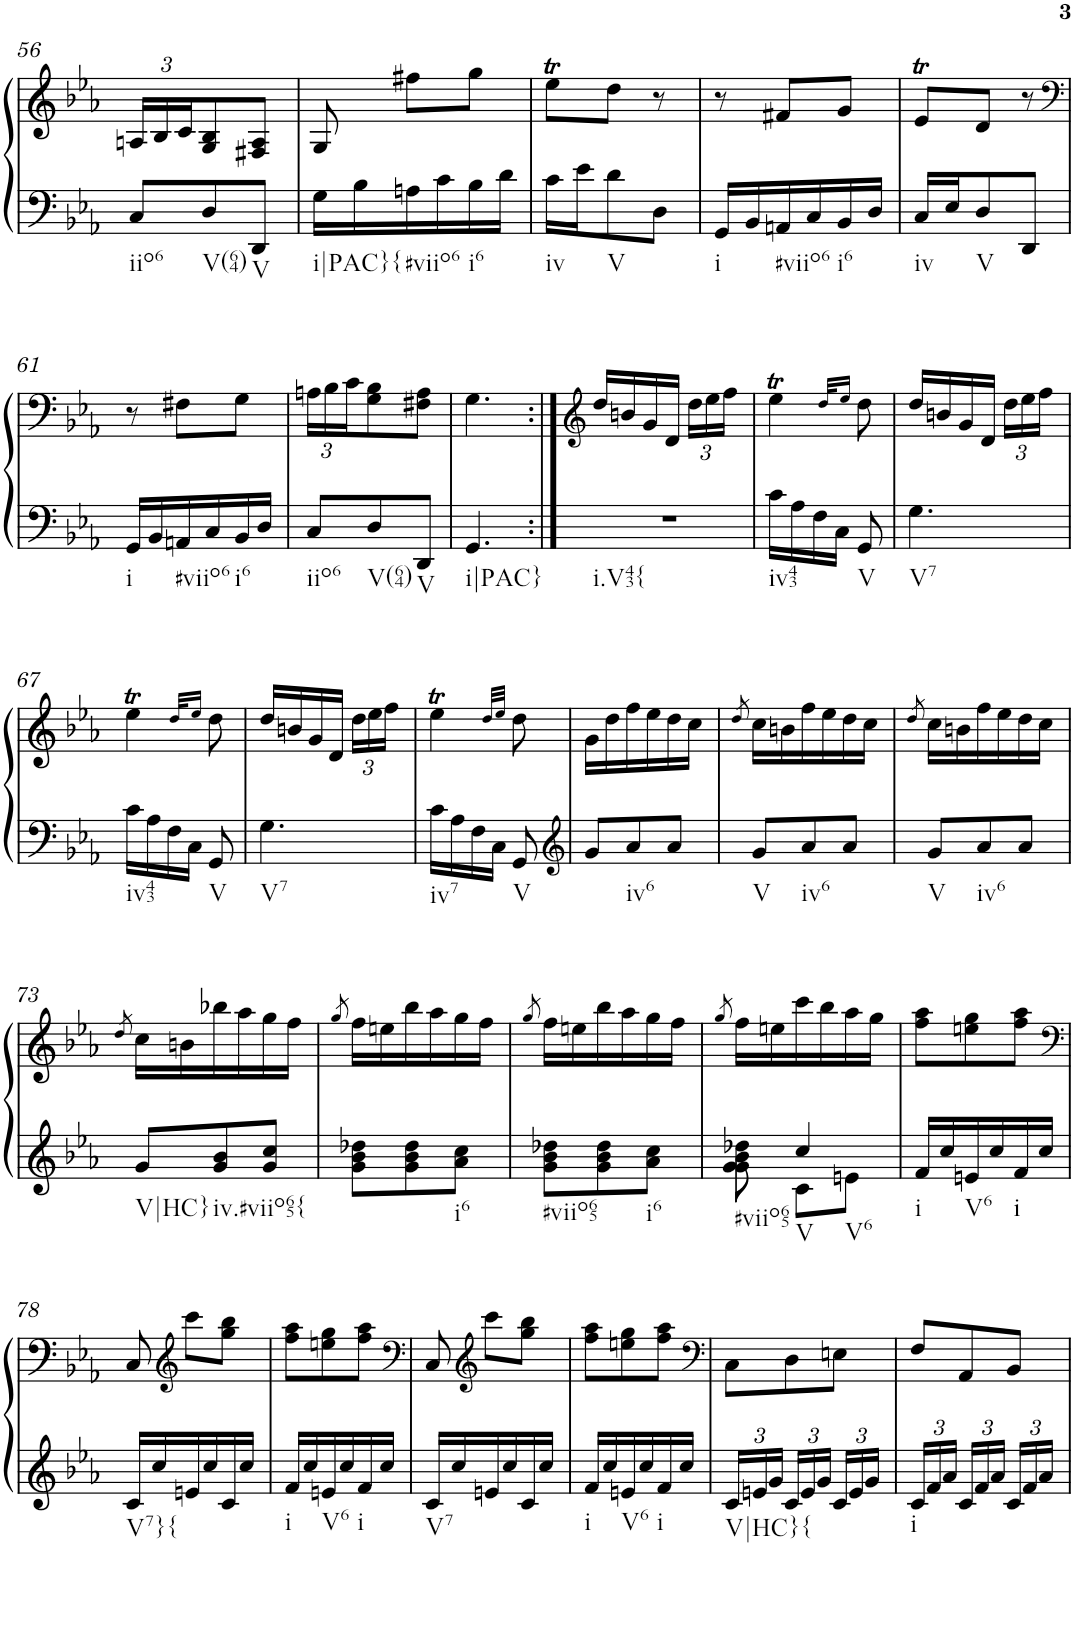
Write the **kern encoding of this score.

**kern	**kern
*part1	*part1
*staff2	*staff1
*I"Piano	*
*I'Pno	*
!!LO:PB:g=z
*clefF4	*clefG2
*k[b-e-a-]	*k[b-e-a-]
*c:	*c:
*M3/8	*M3/8
*	*Xbrackettup
=56	=56
!LO:TX:b:t=iio6	!
8C/L	24An/LL
.	24B-/
.	24c/J
!LO:TX:b:t=V(64)	!
8D/	8G/ 8B-/
!LO:TX:b:t=V	!
8DD/J	8F#X/ 8A/J
=57	=57
!LO:TX:b:t=i|PAC}{	!
16G\LL	8G/
16B-\	.
!LO:TX:b:t=#viio6	!
16An\	8ff#X\L
16c\	.
!LO:TX:b:t=i6	!
16B-\	8gg\J
16d\JJ	.
=58	=58
!LO:TX:b:t=iv	!
16c\LL	8ee-T\L
16e-\J	.
!LO:TX:b:t=V	!
8d\	8dd\J
8D\J	8r
=59	=59
!LO:TX:b:t=i	!
16GG/LL	8r
16BB-/	.
!LO:TX:b:t=#viio6	!
16AAn/	8f#X/L
16C/	.
!LO:TX:b:t=i6	!
16BB-/	8g/J
16D/JJ	.
=60	=60
!LO:TX:b:t=iv	!
16C/LL	8e-T/L
16E-/J	.
!LO:TX:b:t=V	!
8D/	8d/J
8DD/J	8r
!!LO:LB:g=z
=61	=61
*	*clefF4
!LO:TX:b:t=i	!
16GG/LL	8r
16BB-/	.
!LO:TX:b:t=#viio6	!
16AAn/	8F#X\L
16C/	.
!LO:TX:b:t=i6	!
16BB-/	8G\J
16D/JJ	.
=62	=62
!LO:TX:b:t=iio6	!
8C/L	24An\LL
.	24B-\
.	24c\J
!LO:TX:b:t=V(64)	!
8D/	8G\ 8B-\
!LO:TX:b:t=V	!
8DD/J	8F#X\ 8A\J
=63	=63
!LO:TX:b:t=i|PAC}	!
4.GG/	4.G\
=64:|!	=64:|!
*	*clefG2
!LO:TX:b:t=i.V43{	!
4.r	16dd/LL
.	16bn/
.	16g/
.	16d/JJ
.	24dd\LL
.	24ee-\
.	24ff\JJ
=65	=65
!LO:TX:b:t=iv43	!
16c\LL	4ee-T\
16A-\	.
16F\	.
16C\JJ	.
.	32qdd/KLL
.	16qee-/JJ
!LO:TX:b:t=V	!
8GG/	8dd\
=66	=66
!LO:TX:b:t=V7	!
4.G\	16dd/LL
.	16bn/
.	16g/
.	16d/JJ
.	24dd\LL
.	24ee-\
.	24ff\JJ
!!LO:LB:g=z
=67	=67
!LO:TX:b:t=iv43	!
16c\LL	4ee-T\
16A-\	.
16F\	.
16C\JJ	.
.	32qdd/KLL
.	16qee-/JJ
!LO:TX:b:t=V	!
8GG/	8dd\
=68	=68
!LO:TX:b:t=V7	!
4.G\	16dd/LL
.	16bn/
.	16g/
.	16d/JJ
.	24dd\LL
.	24ee-\
.	24ff\JJ
=69	=69
!LO:TX:b:t=iv7	!
16c\LL	4ee-T\
16A-\	.
16F\	.
16C\JJ	.
.	32qdd/LLL
.	32qee-/JJJ
!LO:TX:b:t=V	!
8GG/	8dd\
=70	=70
*clefG2	*
8g/L	16g\LL
.	16dd\
!LO:TX:b:t=iv6	!
8a-/	16ff\
.	16ee-\
8a-/J	16dd\
.	16cc\JJ
=71	=71
.	8qdd/
!LO:TX:b:t=V	!
8g/L	16cc\LL
.	16bn\
!LO:TX:b:t=iv6	!
8a-/	16ff\
.	16ee-\
8a-/J	16dd\
.	16cc\JJ
=72	=72
.	8qdd/
!LO:TX:b:t=V	!
8g/L	16cc\LL
.	16bn\
!LO:TX:b:t=iv6	!
8a-/	16ff\
.	16ee-\
8a-/J	16dd\
.	16cc\JJ
!!LO:LB:g=z
=73	=73
.	8qdd/
!LO:TX:b:t=V|HC}	!
8g/L	16cc\LL
.	16bn\
!LO:TX:b:t=iv.#viio65{	!
8g/ 8b-/	16bb-X\
.	16aa-\
8g/ 8cc/J	16gg\
.	16ff\JJ
=74	=74
.	8qgg/
8g\ 8b-\ 8dd-X\L	16ff\LL
.	16een\
8g\ 8b-\ 8dd-\	16bb-\
.	16aa-\
!LO:TX:b:t=i6	!
8a-\ 8cc\J	16gg\
.	16ff\JJ
=75	=75
.	8qgg/
!LO:TX:b:t=#viio65	!
8g\ 8b-\ 8dd-X\L	16ff\LL
.	16een\
8g\ 8b-\ 8dd-\	16bb-\
.	16aa-\
!LO:TX:b:t=i6	!
8a-\ 8cc\J	16gg\
.	16ff\JJ
=76	=76
.	8qgg/
*^	*
!LO:TX:b:t=#viio65	!	!
8g\ 8dd-X\	8g\ 8b-\	16ff\LL
.	.	16een\
!LO:TX:b:t=V	!	!
!LO:TX:b:t=V6	!	!
4cc/	8c\L	16ccc\
.	.	16bb-\
.	8en\J	16aa-\
.	.	16gg\JJ
*v	*v	*
=77	=77
!LO:TX:b:t=i	!
16f/LL	8ff\ 8aa-\L
16cc/	.
!LO:TX:b:t=V6	!
16en/	8een\ 8gg\
16cc/	.
!LO:TX:b:t=i	!
16f/	8ff\ 8aa-\J
16cc/JJ	.
!!LO:LB:g=z
=78	=78
*	*clefF4
!LO:TX:b:t=V7}{	!
16c/LL	8C/
16cc/	.
*	*clefG2
16en/	8ccc\L
16cc/	.
16c/	8gg\ 8bb-\J
16cc/JJ	.
=79	=79
!LO:TX:b:t=i	!
16f/LL	8ff\ 8aa-\L
16cc/	.
!LO:TX:b:t=V6	!
16en/	8een\ 8gg\
16cc/	.
!LO:TX:b:t=i	!
16f/	8ff\ 8aa-\J
16cc/JJ	.
=80	=80
*	*clefF4
!LO:TX:b:t=V7	!
16c/LL	8C/
16cc/	.
*	*clefG2
16en/	8ccc\L
16cc/	.
16c/	8gg\ 8bb-\J
16cc/JJ	.
=81	=81
!LO:TX:b:t=i	!
16f/LL	8ff\ 8aa-\L
16cc/	.
!LO:TX:b:t=V6	!
16en/	8een\ 8gg\
16cc/	.
!LO:TX:b:t=i	!
16f/	8ff\ 8aa-\J
16cc/JJ	.
=82	=82
*	*clefF4
*Xbrackettup	*
!LO:TX:b:t=V|HC}{	!
24c/LL	8C\L
24en/	.
24g/JJ	.
24c/LL	8D\
24e/	.
24g/JJ	.
24c/LL	8En\J
24e/	.
24g/JJ	.
=83	=83
!LO:TX:b:t=i	!
24c/LL	8F/L
24f/	.
24a-/JJ	.
24c/LL	8AA-/
24f/	.
24a-/JJ	.
24c/LL	8BB-/J
24f/	.
24a-/JJ	.
=	=
*-	*-
